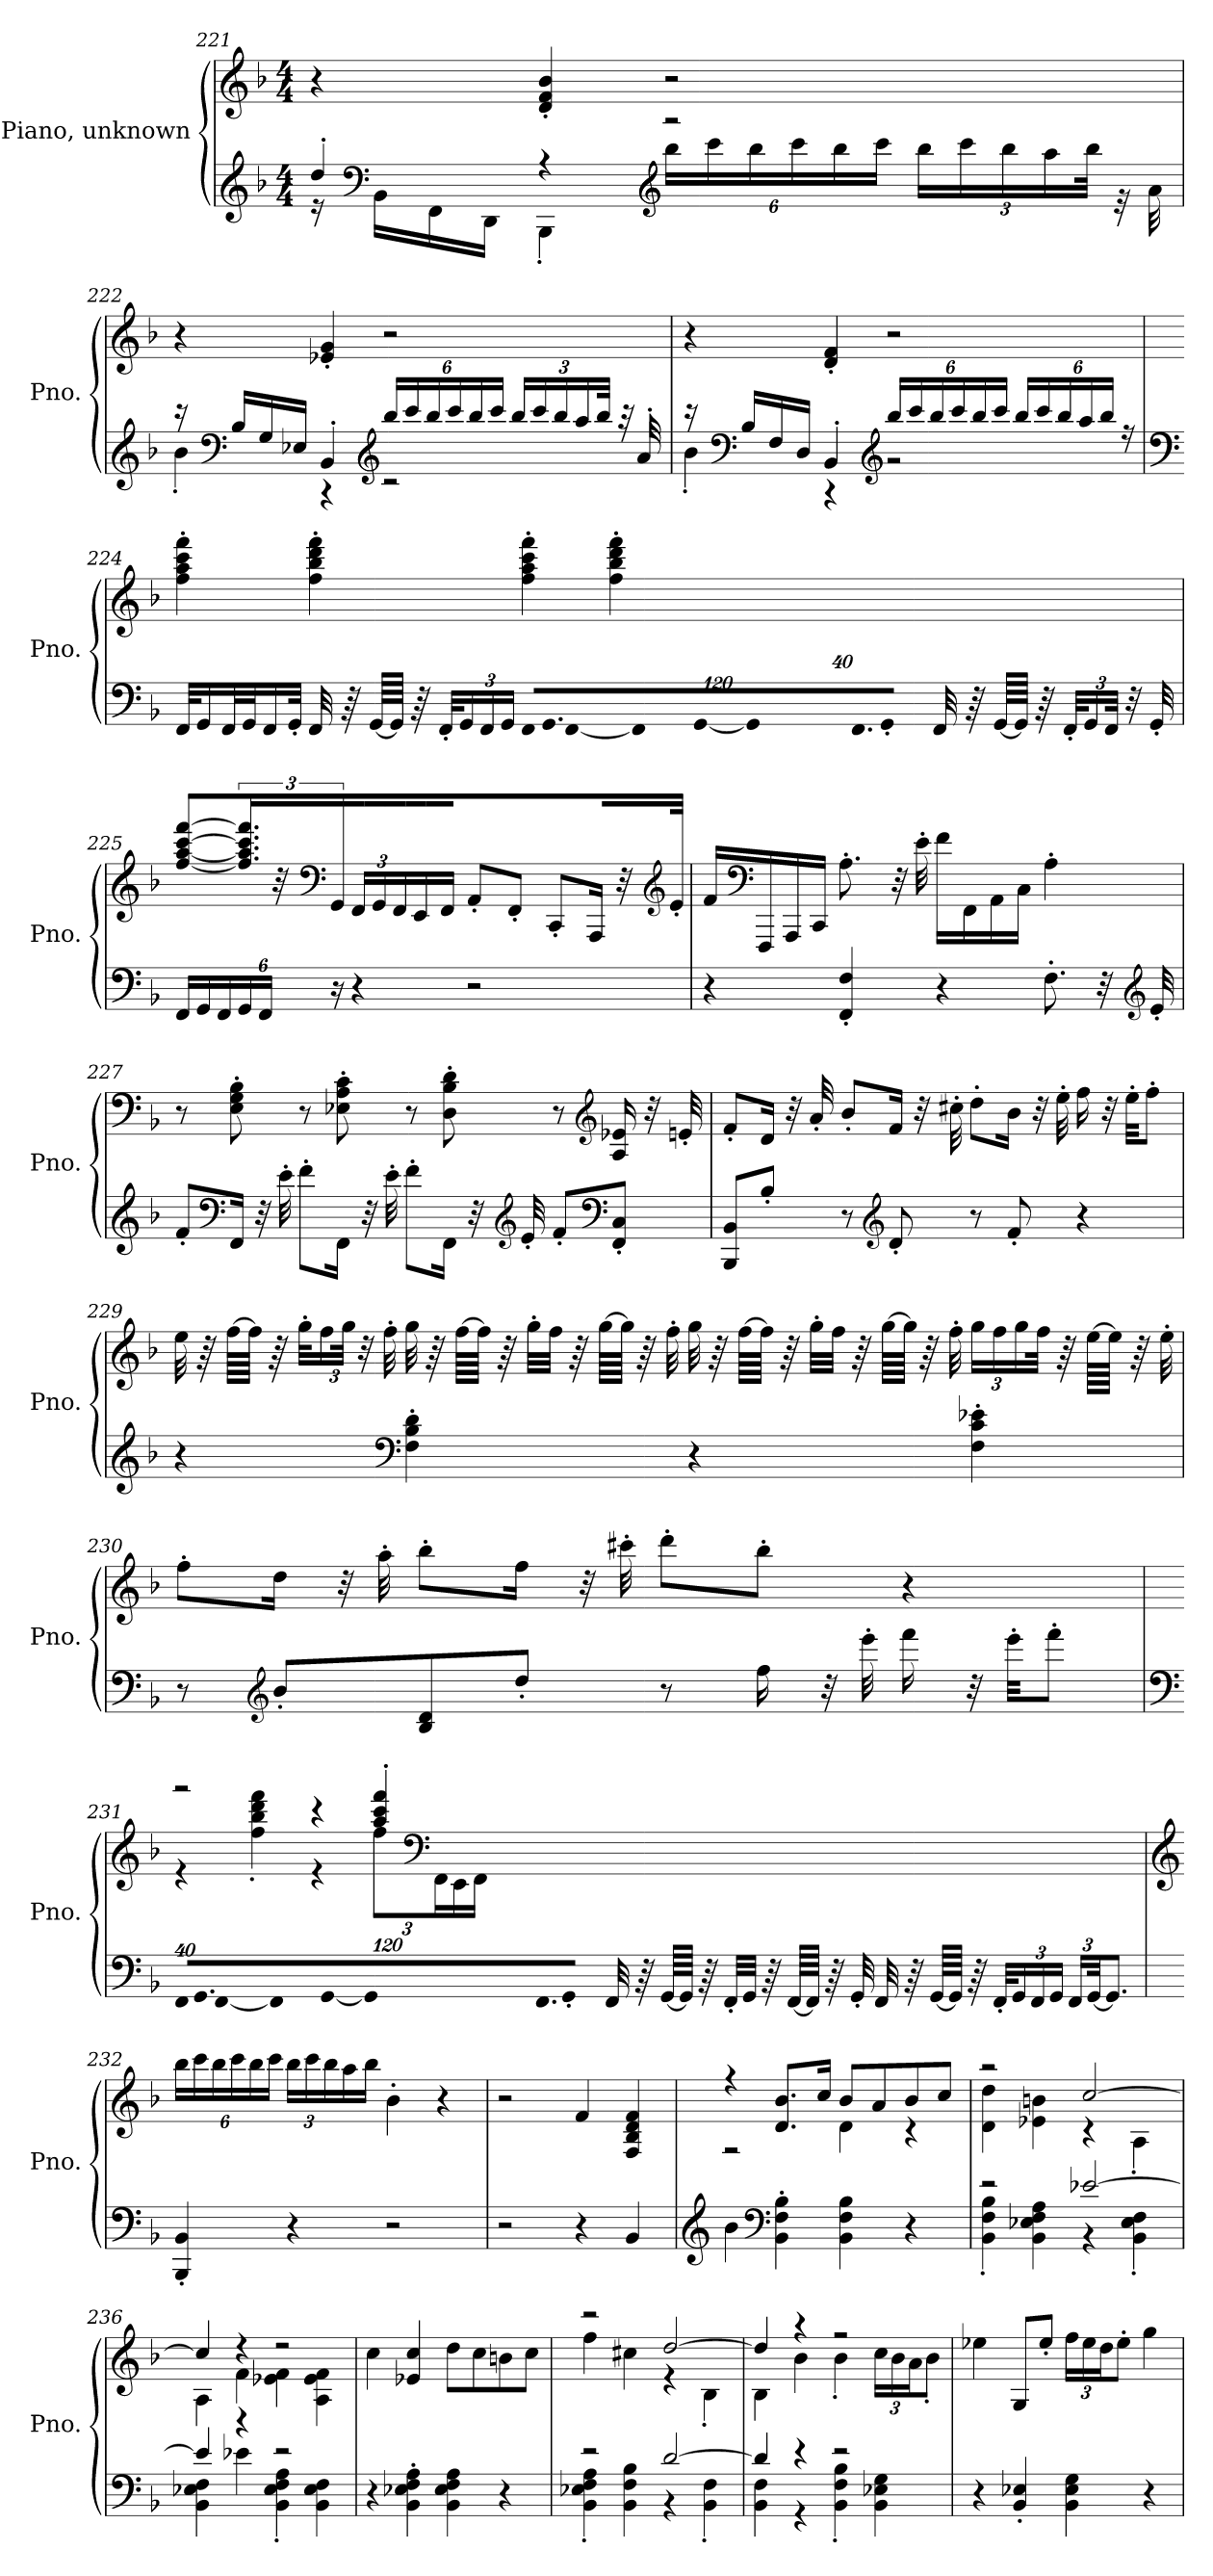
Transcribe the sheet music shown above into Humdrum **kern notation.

**kern	**kern
*part1	*part1
*staff2	*staff1
*I"Piano, unknown	*
*I'Pno.	*
!!LO:PB:g=z
*clefG2	*clefG2
*k[b-]	*k[b-]
*M4/4	*M4/4
=221	=221
*^	*
4dd'/	16r	4r
*clefF4	*	*
.	16BB-\LL	.
.	16FF\	.
.	16DD\JJ	.
4r	4BBB-'\	4d/' 4f/' 4b-/'
*clefG2	*	*
*	*Xbrackettup	*
2r	24bb-\LL	2r
.	24ccc\	.
.	24bb-\	.
.	24ccc\	.
.	24bb-\	.
.	24ccc\JJ	.
.	24bb-\LL	.
.	24ccc\	.
.	24bb-\	.
.	24aa\	.
.	48bb-\JJk	.
.	32r	.
.	32a\	.
!!LO:LB:g=z
=222	=222	=222
16r	4b-'\	4r
*clefF4	*	*
16B-/LL	.	.
16G/	.	.
16E-X/JJ	.	.
4BB-'/	4r	4e-X/' 4g/'
*clefG2	*	*
24bb-/LL	2r	2r
24ccc/	.	.
24bb-/	.	.
24ccc/	.	.
24bb-/	.	.
24ccc/JJ	.	.
24bb-/LL	.	.
24ccc/	.	.
24bb-/	.	.
24aa/	.	.
48bb-/JJk	.	.
32r	.	.
32a'/	.	.
!!LO:LB:g=z
=223	=223	=223
16r	4b-'\	4r
*clefF4	*	*
16B-/LL	.	.
16F/	.	.
16D/JJ	.	.
4BB-'/	4r	4d/' 4f/'
*clefG2	*	*
24bb-/LL	2r	2r
24ccc/	.	.
24bb-/	.	.
24ccc/	.	.
24bb-/	.	.
24ccc/JJ	.	.
24bb-/LL	.	.
24ccc/	.	.
24bb-/	.	.
*brackettup	*	*
24aa/	.	.
24bb-/JJ	.	.
24r	.	.
*v	*v	*
!!LO:LB:g=z
=224	=224
*clefF4	*
32FF/KLL	4ff\' 4aa\' 4ccc\' 4fff\'
16GG/	.
32FF/L	.
32GG/J	.
16FF/	.
32GG'/JJk	.
32FF/	4ff\' 4bb-\' 4ddd\' 4fff\'
64r	.
[64GG/LLLL	.
64GG/JJJJ]	.
64r	.
32FF'/KLL	.
*Xbrackettup	*
24GG/	.
24FF/	.
24GG/JJ	.
!LO:N:vis=32	!
640%23FF/LLL	4ff\' 4aa\' 4ccc\' 4fff\'
!LO:N:vis=32.	!
1920%103GG/	.
!LO:N:vis=64	!
[960%17FF/L	.
!LO:N:vis=64	!
960%17FF/]	.
!LO:N:vis=64	!
[960%17GG/	.
!LO:N:vis=64	!
960%17GG/J]	.
1920ryy	.
!LO:N:vis=32.	!
1920%103FF/	.
!LO:N:vis=32	!
640%23GG'/JJJ	.
.	4ff\' 4bb-\' 4ddd\' 4fff\'
32FF/	.
64r	.
[64GG/LLLL	.
64GG/JJJJ]	.
64r	.
32FF'/KLL	.
24GG/	.
48FF/JJk	.
32r	.
32GG'/	.
.	1920ryy
!!LO:LB:g=z
=225	=225
24FF/LL	[8ff\ [8aa\ [8ccc\ [8fff\L
24GG/	.
24FF/	.
*brackettup	*
24GG/	24.ff\] 24.aa\] 24.ccc\] 24.fff\]Jk
24FF/JJ	.
.	48r
*	*clefF4
24r	24GG/
*	*Xbrackettup
4r	24FF/LL
.	24GG/
.	24FF/
.	16EE/
.	16FF/JJ
2r	8AA'/L
.	8FF'/J
.	8CC'/L
.	16AAA/Jk
.	32r
*	*clefG2
.	32e'/
=226	=226
4r	16f/LL
*	*clefF4
.	16FFF/
.	16AAA/
.	16CC/JJ
4FF/' 4F/'	8.A'\
.	32r
.	32e'\
4r	16f\LL
.	16FF\
.	16AA\
.	16C\JJ
8.F'\	4A'\
32r	.
*clefG2	*
32e'/	.
!!LO:LB:g=z
=227	=227
8f'/L	8r
*clefF4	*
16FF/Jk	8E\' 8G\' 8B-\'
32r	.
32e'\	.
8f'\L	8r
16FF\Jk	8E-X\' 8A\' 8c\'
32r	.
32e'\	.
8f'\L	8r
16FF\Jk	8D\' 8B-\' 8d\'
32r	.
*clefG2	*
32e'/	.
8f'/L	8r
*clefF4	*clefG2
8FF/' 8C/'J	16A/ 16e-X/
.	32r
.	32en'/
=228	=228
8BBB-/ 8BB-/L	8f'/L
8B-'/J	16d/Jk
.	32r
.	32a'/
8r	8b-'/L
*clefG2	*
8d'/	16f/Jk
.	32r
.	32cc#X'\
8r	8dd'\L
8f'/	16b-\Jk
.	32r
.	32ee'\
4r	16ff\
.	32r
.	32ee'\KKL
.	8ff'\J
!!LO:PB:g=z
=229	=229
4r	32ee\
.	64r
.	[64ff\LLLL
.	64ff\JJJJ]
.	64r
.	32gg'\KLL
.	24ff\
.	48gg\JJk
.	32r
.	32ff'\
*clefF4	*
4F\' 4B-\' 4d\'	32gg\
.	64r
.	[64ff\LLLL
.	64ff\JJJJ]
.	64r
.	32gg'\LLL
.	32ff\JJJ
.	64r
.	[64gg\LLLL
.	64gg\JJJJ]
.	64r
.	32ff'\
4r	32gg\
.	64r
.	[64ff\LLLL
.	64ff\JJJJ]
.	64r
.	32gg'\LLL
.	32ff\JJJ
.	64r
.	[64gg\LLLL
.	64gg\JJJJ]
.	64r
.	32ff'\
4F\' 4c\' 4e-X\'	24gg\LL
.	24ff\
.	24gg\
.	32ff\JJk
.	64r
.	[64ee\LLLL
.	64ee\JJJJ]
.	64r
.	32ee'\
!!LO:LB:g=z
=230	=230
8r	8ff'\L
*clefG2	*
8b-'/L	16dd\Jk
.	32r
.	32aa'\
8B-/ 8d/	8bb-'\L
8dd'/J	16ff\Jk
.	32r
.	32ccc#X'\
8r	8ddd'\L
16ff\	8bb-'\J
32r	.
32eee'\	.
16fff\	4r
32r	.
32eee'\KKL	.
8fff'\J	.
!!LO:LB:g=z
=231	=231
*clefF4	*
*Xbrackettup	*
!LO:N:vis=32	!
*	*^
640%23FF/LLL	2r	4r
!LO:N:vis=32.	!	!
1920%103GG/	.	.
!LO:N:vis=64	!	!
[960%17FF/L	.	.
!LO:N:vis=64	!	!
960%17FF/]	.	.
!LO:N:vis=64	!	!
[960%17GG/	.	.
!LO:N:vis=64	!	!
960%17GG/J]	.	.
1920ryy	.	.
!LO:N:vis=32.	!	!
1920%103FF/	.	.
!LO:N:vis=32	!	!
640%23GG'/JJJ	.	.
.	.	4ff\' 4bb-\' 4ddd\' 4fff\'
32FF/	.	.
64r	.	.
[64GG/LLLL	.	.
64GG/JJJJ]	.	.
64r	.	.
32FF'/LLL	.	.
32GG/JJJ	.	.
64r	.	.
[64FF/LLLL	.	.
64FF/JJJJ]	.	.
64r	.	.
32GG'/	.	.
.	4r	4r
32FF/	.	.
64r	.	.
[64GG/LLLL	.	.
64GG/JJJJ]	.	.
64r	.	.
32FF'/KLL	.	.
24GG/	.	.
24FF/	.	.
24GG/JJ	.	.
.	4aa/' 4ccc/' 4fff/'	12ff\L
24FF/LL	.	.
[48GG/JK	.	.
8.GG/J]	.	.
*	*clefF4	*
.	.	24FF\L
.	.	16EE\
.	.	16FF\JJ
.	1920ryy	1920ryy
*	*v	*v
!!LO:LB:g=z
=232	=232
*	*clefG2
4BBB-/' 4BB-/'	24bb-\LL
.	24ccc\
.	24bb-\
.	24ccc\
.	24bb-\
.	24ccc\JJ
4r	24bb-\LL
.	24ccc\
.	24bb-\
.	16aa\
.	16bb-\JJ
2r	4b-'\
.	4r
=233	=233
2r	2r
4r	4f/
4BB-/	4F/ 4B-/ 4d/ 4f/
=234	=234
*clefG2	*
*	*^
4b-\	4r	2r
*clefF4	*	*
4BB-\' 4F\' 4B-\'	8.d/ 8.b-/L	.
.	16cc/Jk	.
4BB-\ 4F\ 4B-\	8b-/L	4d\
.	8a/	.
4r	8b-/	4r
.	8cc/J	.
=235	=235	=235
*^	*	*
2r	4BB-\' 4F\' 4B-\'	2r	4d\ 4dd\
.	4BB-\ 4E-X\ 4F\ 4A\	.	4e-X\ 4bn\
[2e-X/	4r	[2cc/	4r
.	4BB-\' 4E-\' 4F\'	.	4A'\
!!LO:LB:g=z	!!
=236	=236	=236	=236
4e-/]	4BB-\ 4E-X\ 4F\	4cc/]	4A\
4r	4e-X\	4r	4f\
2r	4BB-\' 4E-\' 4F\' 4A\'	2r	4e-X\ 4f\
.	4BB-\ 4E-\ 4F\	.	4A\ 4e-\ 4f\
*v	*v	*	*
*	*v	*v
=237	=237
4r	4cc\
4BB-\' 4E-X\' 4F\' 4A\'	4e-X/ 4cc/
4BB-\ 4E-\ 4F\ 4A\	8dd\L
.	8cc\
4r	8bn\
.	8cc\J
=238	=238
*^	*^
2r	4BB-\' 4E-X\' 4F\' 4A\'	2r	4ff\
.	4BB-\ 4F\ 4B-\	.	4cc#X\
[2d/	4r	[2dd/	4r
.	4BB-\' 4F\'	.	4B-'\
=239	=239	=239	=239
4d/]	4BB-\ 4F\	4dd/]	4B-\
4r	4r	4r	4b-\
2r	4BB-\' 4F\' 4B-\'	2r	4b-'\
.	4BB-\ 4E-X\ 4G\	.	24cc\LL
.	.	.	24b-\
.	.	.	24a\J
.	.	.	8b-'\J
*v	*v	*	*
*	*v	*v
=240	=240
4r	4ee-X\
4BB-/' 4E-X/'	8G/L
.	8ee-'/J
4BB-\ 4E-\ 4G\	24ff\LL
.	24ee-\
.	24dd\J
.	8ee-'\J
4r	4gg\
=	=
*-	*-
